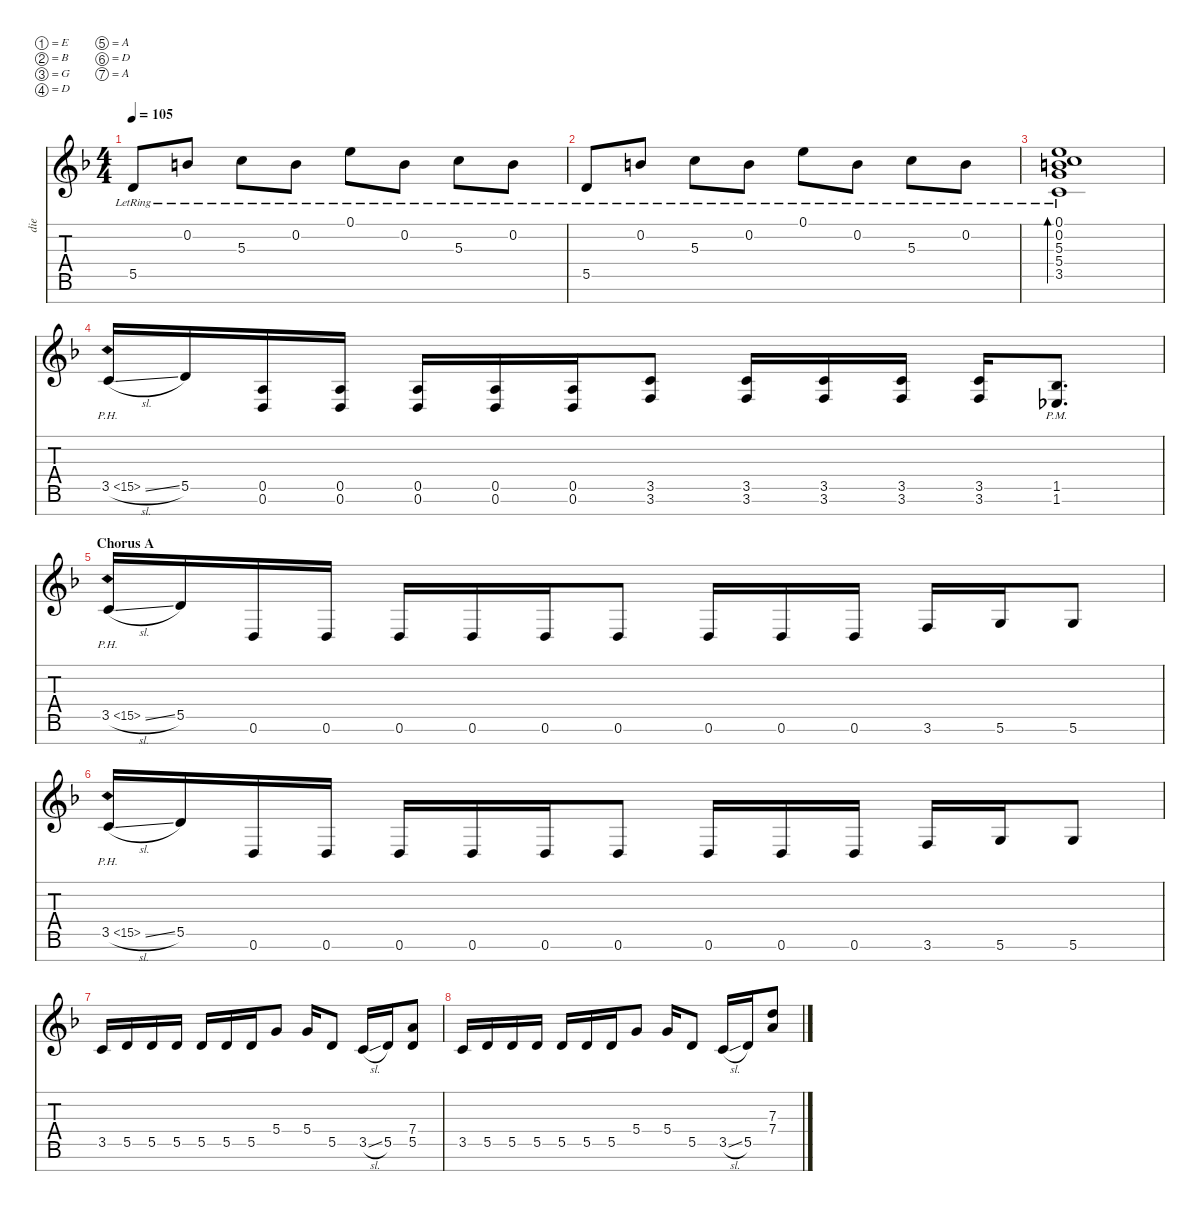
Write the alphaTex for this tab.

\defaultSystemsLayout 4
\hideDynamics
\bracketExtendMode nobrackets
\otherSystemsTrackNameOrientation horizontal
\track ("Die" "die") {defaultSystemsLayout 4 instrument electricguitarjazz}
\staff {score tabs}
\tuning (E4 B3 G3 D3 A2 D2 A1)
\ts (4 4)
\tempo 105
\clef g2
\scale
1.19005
\ks dminor
5.5{lr acc forcenatural}.8{dy fff beam Up} 0.2{lr acc forcenatural}.8{beam Up} 5.3{lr acc forcenatural}.8{beam Down} 0.2{lr acc forcenatural}.8{beam Down} 0.1{lr acc forcenatural}.8{beam Down} 0.2{lr acc forcenatural}.8{beam Down} 5.3{lr acc forcenatural}.8{beam Down} 0.2{lr acc forcenatural}.8{beam Down} |
\scale
0.94479 5.5{lr acc forcenatural}.8{beam Up} 0.2{lr acc forcenatural}.8{beam Up} 5.3{lr acc forcenatural}.8{beam Down} 0.2{lr acc forcenatural}.8{beam Down} 0.1{lr acc forcenatural}.8{beam Down} 0.2{lr acc forcenatural}.8{beam Down} 5.3{lr acc forcenatural}.8{beam Down} 0.2{lr acc forcenatural}.8{beam Down} |
\scale
0.902684 (3.5{lr acc forcenatural} 5.4{lr acc forcenatural} 5.3{lr acc forcenatural} 0.2{lr acc forcenatural} 0.1{lr acc forcenatural}).1{bd 350 beam Up} |
\scale
0.962474 3.5{ph 12 sl acc forcenatural}.16{instrument distortionguitar beam Up} 5.5{acc forcenatural}.16{beam Up} (0.6{acc forcenatural} 0.5{acc forcenatural}).16{beam Up} (0.6{acc forcenatural} 0.5{acc forcenatural}).16{beam Up} (0.6{acc forcenatural} 0.5{acc forcenatural}).16{beam Up} (0.6{acc forcenatural} 0.5{acc forcenatural}).16{beam Up} (0.6{acc forcenatural} 0.5{acc forcenatural}).16{beam Up} (3.6{acc forcenatural} 3.5{acc forcenatural}).8{beam Up} (3.6{acc forcenatural} 3.5{acc forcenatural}).16{beam Up} (3.6{acc forcenatural} 3.5{acc forcenatural}).16{beam Up} (3.6{acc forcenatural} 3.5{acc forcenatural}).16{beam Up} (3.6{acc forcenatural} 3.5{acc forcenatural}).16{beam Up} (1.6{pm acc b} 1.5{pm acc b}).8{d beam Up} |
\section ("" "Chorus A")
\scale
1.18395 3.5{ph 12 sl acc forcenatural}.16{beam Up} 5.5{acc forcenatural}.16{beam Up} 0.6{acc forcenatural}.16{beam Up} 0.6{acc forcenatural}.16{beam Up} 0.6{acc forcenatural}.16{beam Up} 0.6{acc forcenatural}.16{beam Up} 0.6{acc forcenatural}.16{beam Up} 0.6{acc forcenatural}.8{beam Up} 0.6{acc forcenatural}.16{beam Up} 0.6{acc forcenatural}.16{beam Up} 0.6{acc forcenatural}.16{beam Up} 3.6{acc forcenatural}.16{beam Up} 5.6{acc forcenatural}.16{beam Up} 5.6{acc forcenatural}.8{beam Up} |
\scale
0.938684 3.5{ph 12 sl acc forcenatural}.16{beam Up} 5.5{acc forcenatural}.16{beam Up} 0.6{acc forcenatural}.16{beam Up} 0.6{acc forcenatural}.16{beam Up} 0.6{acc forcenatural}.16{beam Up} 0.6{acc forcenatural}.16{beam Up} 0.6{acc forcenatural}.16{beam Up} 0.6{acc forcenatural}.8{beam Up} 0.6{acc forcenatural}.16{beam Up} 0.6{acc forcenatural}.16{beam Up} 0.6{acc forcenatural}.16{beam Up} 3.6{acc forcenatural}.16{beam Up} 5.6{acc forcenatural}.16{beam Up} 5.6{acc forcenatural}.8{beam Up} |
\scale
0.938684 3.5{acc forcenatural}.16{beam Up} 5.5{acc forcenatural}.16{beam Up} 5.5{acc forcenatural}.16{beam Up} 5.5{acc forcenatural}.16{beam Up} 5.5{acc forcenatural}.16{beam Up} 5.5{acc forcenatural}.16{beam Up} 5.5{acc forcenatural}.16{beam Up} 5.4{acc forcenatural}.8{beam Up} 5.4{acc forcenatural}.16{beam Up} 5.5{acc forcenatural}.8{beam Up} 3.5{sl acc forcenatural}.16{beam Up} 5.5{acc forcenatural}.16{beam Up} (7.4{acc forcenatural} 5.5{acc forcenatural}).8{beam Up} |
\scale
0.938684 3.5{acc forcenatural}.16{beam Up} 5.5{acc forcenatural}.16{beam Up} 5.5{acc forcenatural}.16{beam Up} 5.5{acc forcenatural}.16{beam Up} 5.5{acc forcenatural}.16{beam Up} 5.5{acc forcenatural}.16{beam Up} 5.5{acc forcenatural}.16{beam Up} 5.4{acc forcenatural}.8{beam Up} 5.4{acc forcenatural}.16{beam Up} 5.5{acc forcenatural}.8{beam Up} 3.5{sl acc forcenatural}.16{beam Up} 5.5{acc forcenatural}.16{beam Up} (7.4{acc forcenatural} 7.3{acc forcenatural}).8{beam Up}
